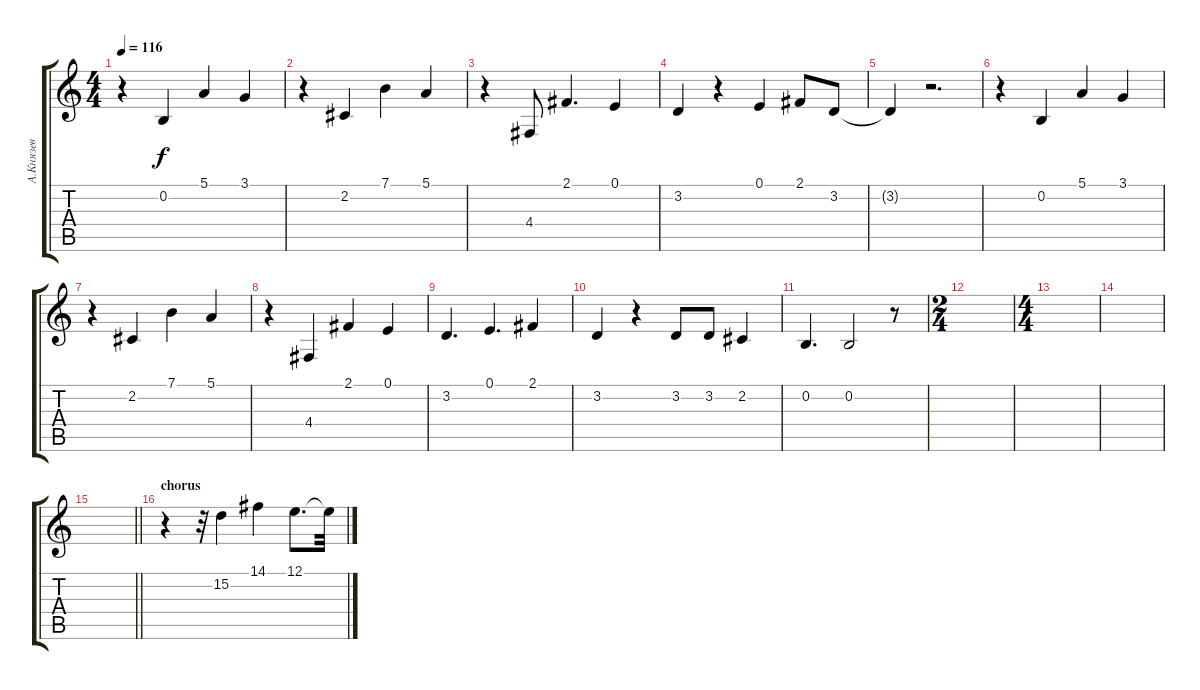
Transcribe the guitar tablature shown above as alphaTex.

\track ("А.Князев" "А.Князев") {instrument violin}
\staff {score tabs}
\tuning (E4 B3 G3 D3 A2 E2) {hide}
\ts (4 4)
\tempo 116
\clef g2
\ks c
r.4{dy f volume 12} 0.2.4 5.1.4 3.1.4 |
r.4 2.2.4 7.1.4 5.1.4 |
r.4 4.4.8 2.1.4{d} 0.1.4 |
3.2.4 r.4 0.1.4 2.1.8 3.2.8 |
3.2{t}.4 r.2{d} |
r.4 0.2.4 5.1.4 3.1.4 |
r.4 2.2.4 7.1.4 5.1.4 |
r.4 4.4.4 2.1.4 0.1.4 |
3.2.4{d} 0.1.4{d} 2.1.4 |
3.2.4 r.4 3.2.8{volume 16} 3.2.8 2.2.4 |
0.2.4{d} 0.2.2 r.8 |
\ts (2 4)
|
\ts (4 4)
|
|
\barLineRight lightlight
|
\section ("" "chorus")
r.4 r.32 15.2.4 14.1.4 12.1.8{d} 12.1{t}.32
